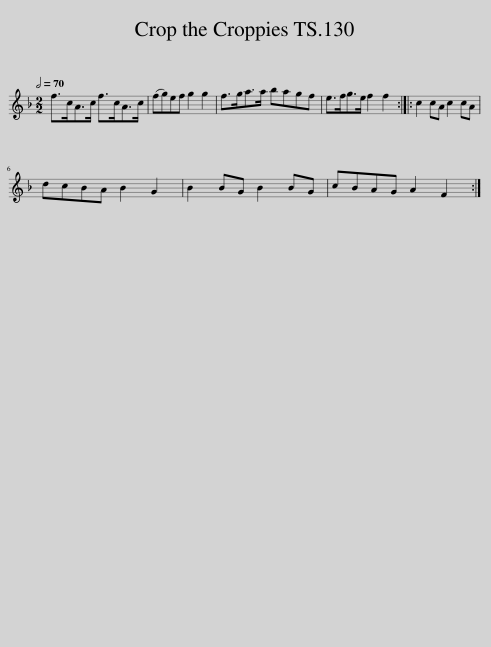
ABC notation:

X:1
L:1/8
Q:1/2=70
M:2/2
I:linebreak $
K:F
V:1 treble
V:1
 f>cA>c f>cA>c | (fg)ef g2 g2 | f>ga>a bagf | e>fg>e f2 f2 :: c2 cA c2 cA |$ %5
 dcBA B2 G2 | B2 BG B2 BG | cBAG A2 F2 :| %8
